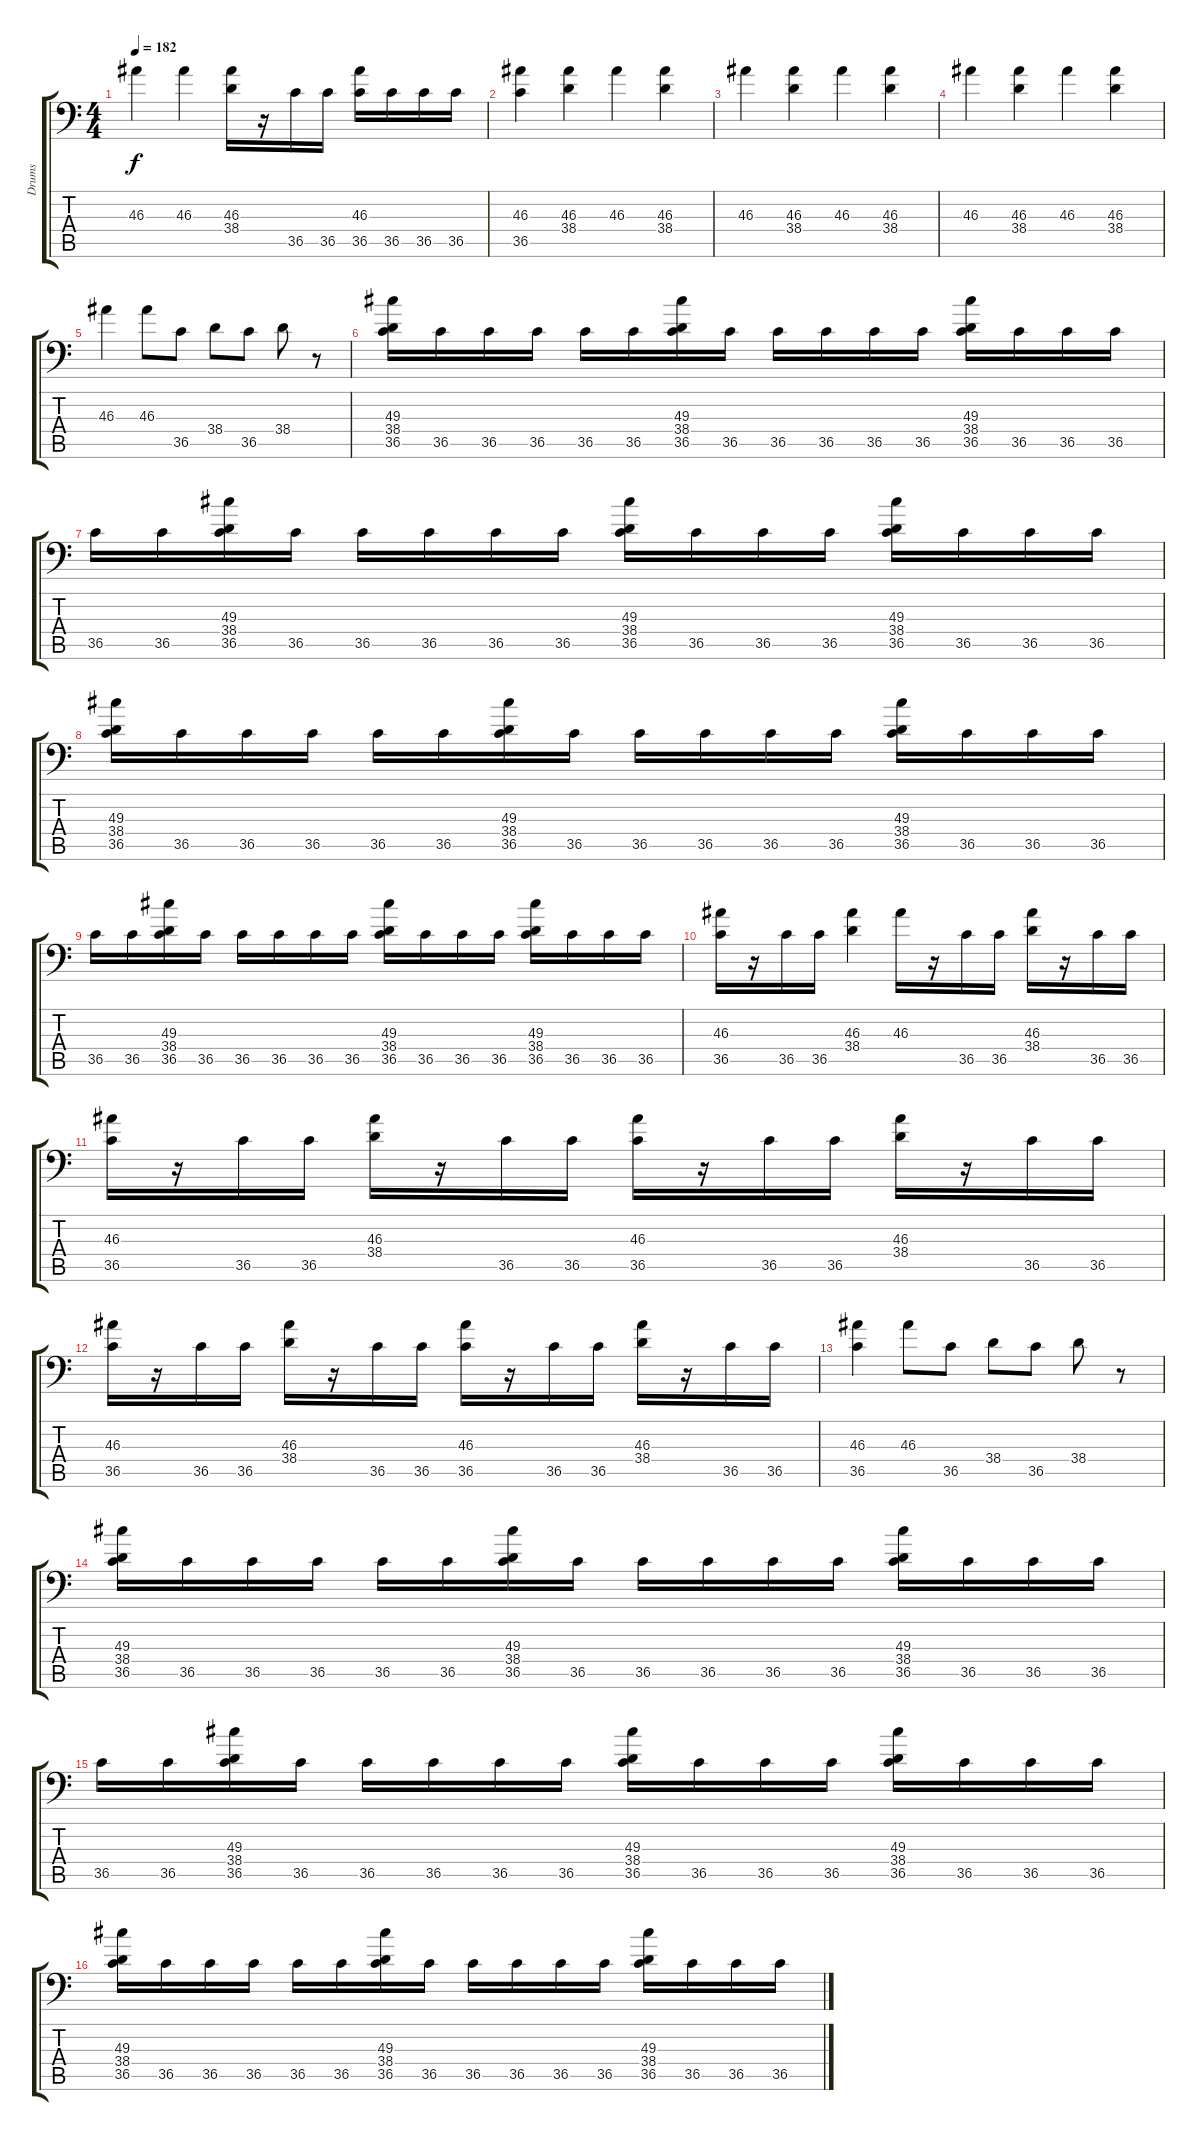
\track ("Drums" "Drums") {instrument acousticgrandpiano}
\staff {score tabs}
\tuning (C-1 C-1 C-1 C-1 C-1 C-1) {hide}
\ts (4 4)
\tempo 182
\clef f4
\ks c
46.3.4{dy f} 46.3.4 (46.3 38.4).16 r.16 36.5.16 36.5.16 (46.3 36.5).16 36.5.16 36.5.16 36.5.16 |
(46.3 36.5).4 (46.3 38.4).4 46.3.4 (46.3 38.4).4 |
46.3.4 (46.3 38.4).4 46.3.4 (46.3 38.4).4 |
46.3.4 (46.3 38.4).4 46.3.4 (46.3 38.4).4 |
46.3.4 46.3.8 36.5.8 38.4.8 36.5.8 38.4.8 r.8 |
(49.3 38.4 36.5).16 36.5.16 36.5.16 36.5.16 36.5.16 36.5.16 (49.3 38.4 36.5).16 36.5.16 36.5.16 36.5.16 36.5.16 36.5.16 (49.3 38.4 36.5).16 36.5.16 36.5.16 36.5.16 |
36.5.16 36.5.16 (49.3 38.4 36.5).16 36.5.16 36.5.16 36.5.16 36.5.16 36.5.16 (49.3 38.4 36.5).16 36.5.16 36.5.16 36.5.16 (49.3 38.4 36.5).16 36.5.16 36.5.16 36.5.16 |
(49.3 38.4 36.5).16 36.5.16 36.5.16 36.5.16 36.5.16 36.5.16 (49.3 38.4 36.5).16 36.5.16 36.5.16 36.5.16 36.5.16 36.5.16 (49.3 38.4 36.5).16 36.5.16 36.5.16 36.5.16 |
36.5.16 36.5.16 (49.3 38.4 36.5).16 36.5.16 36.5.16 36.5.16 36.5.16 36.5.16 (49.3 38.4 36.5).16 36.5.16 36.5.16 36.5.16 (49.3 38.4 36.5).16 36.5.16 36.5.16 36.5.16 |
(46.3 36.5).16 r.16 36.5.16 36.5.16 (46.3 38.4).4 46.3.16 r.16 36.5.16 36.5.16 (46.3 38.4).16 r.16 36.5.16 36.5.16 |
(46.3 36.5).16 r.16 36.5.16 36.5.16 (46.3 38.4).16 r.16 36.5.16 36.5.16 (46.3 36.5).16 r.16 36.5.16 36.5.16 (46.3 38.4).16 r.16 36.5.16 36.5.16 |
(46.3 36.5).16 r.16 36.5.16 36.5.16 (46.3 38.4).16 r.16 36.5.16 36.5.16 (46.3 36.5).16 r.16 36.5.16 36.5.16 (46.3 38.4).16 r.16 36.5.16 36.5.16 |
(46.3 36.5).4 46.3.8 36.5.8 38.4.8 36.5.8 38.4.8 r.8 |
(49.3 38.4 36.5).16 36.5.16 36.5.16 36.5.16 36.5.16 36.5.16 (49.3 38.4 36.5).16 36.5.16 36.5.16 36.5.16 36.5.16 36.5.16 (49.3 38.4 36.5).16 36.5.16 36.5.16 36.5.16 |
36.5.16 36.5.16 (49.3 38.4 36.5).16 36.5.16 36.5.16 36.5.16 36.5.16 36.5.16 (49.3 38.4 36.5).16 36.5.16 36.5.16 36.5.16 (49.3 38.4 36.5).16 36.5.16 36.5.16 36.5.16 |
(49.3 38.4 36.5).16 36.5.16 36.5.16 36.5.16 36.5.16 36.5.16 (49.3 38.4 36.5).16 36.5.16 36.5.16 36.5.16 36.5.16 36.5.16 (49.3 38.4 36.5).16 36.5.16 36.5.16 36.5.16
